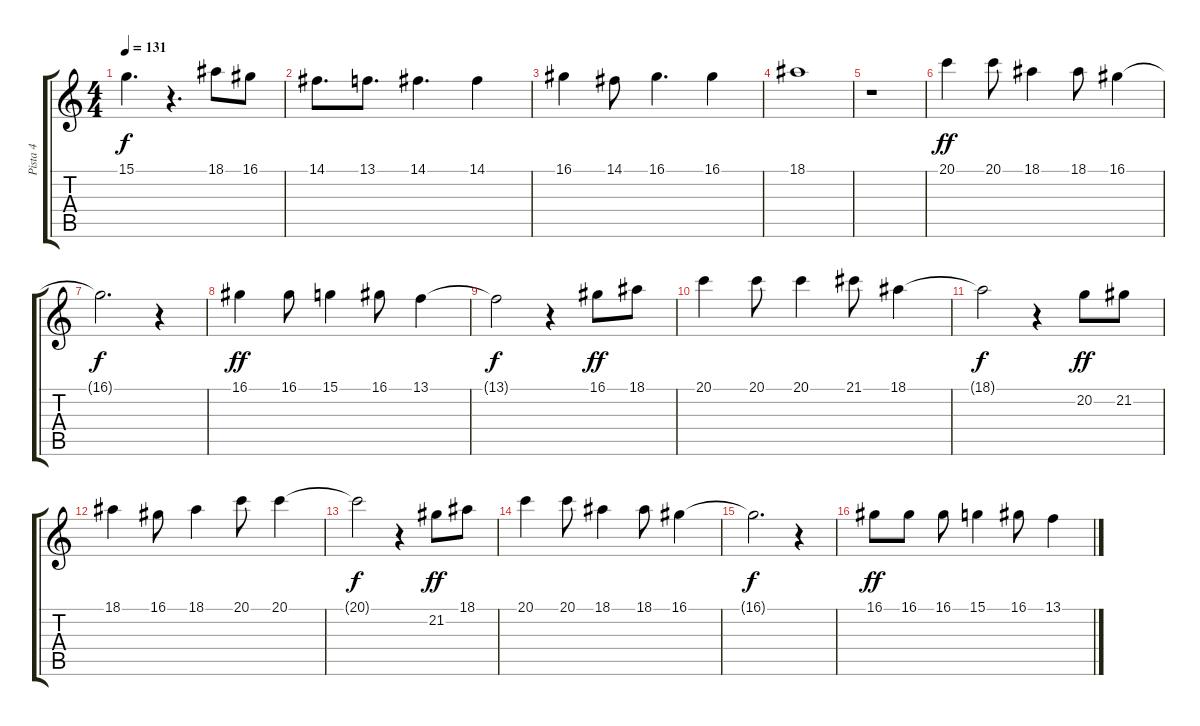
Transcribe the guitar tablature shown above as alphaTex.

\track ("Pista 4" "Pista 4") {instrument englishhorn}
\staff {score tabs}
\tuning (E4 B3 G3 D3 A2 E2) {hide}
\ts (4 4)
\tempo 131
\clef g2
\ks c
15.1{t}.4{d dy f} r.4{d} 18.1.8 16.1.8 |
14.1.8{d} 13.1.8{d} 14.1.4{d} 14.1.4 |
16.1.4 14.1.8 16.1.4{d} 16.1.4 |
18.1.1 |
r.1 |
20.1.4{dy ff} 20.1.8 18.1.4 18.1.8 16.1.4 |
16.1{t}.2{d dy f} r.4 |
16.1.4{dy ff} 16.1.8 15.1.4 16.1.8 13.1.4 |
13.1{t}.2{dy f} r.4 16.1.8{dy ff} 18.1.8 |
20.1.4 20.1.8 20.1.4 21.1.8 18.1.4 |
18.1{t}.2{dy f} r.4 20.2.8{dy ff} 21.2.8 |
18.1.4 16.1.8 18.1.4 20.1.8 20.1.4 |
20.1{t}.2{dy f} r.4 21.2.8{dy ff} 18.1.8 |
20.1.4 20.1.8 18.1.4 18.1.8 16.1.4 |
16.1{t}.2{d dy f} r.4 |
16.1.8{dy ff} 16.1.8 16.1.8 15.1.4 16.1.8 13.1.4
